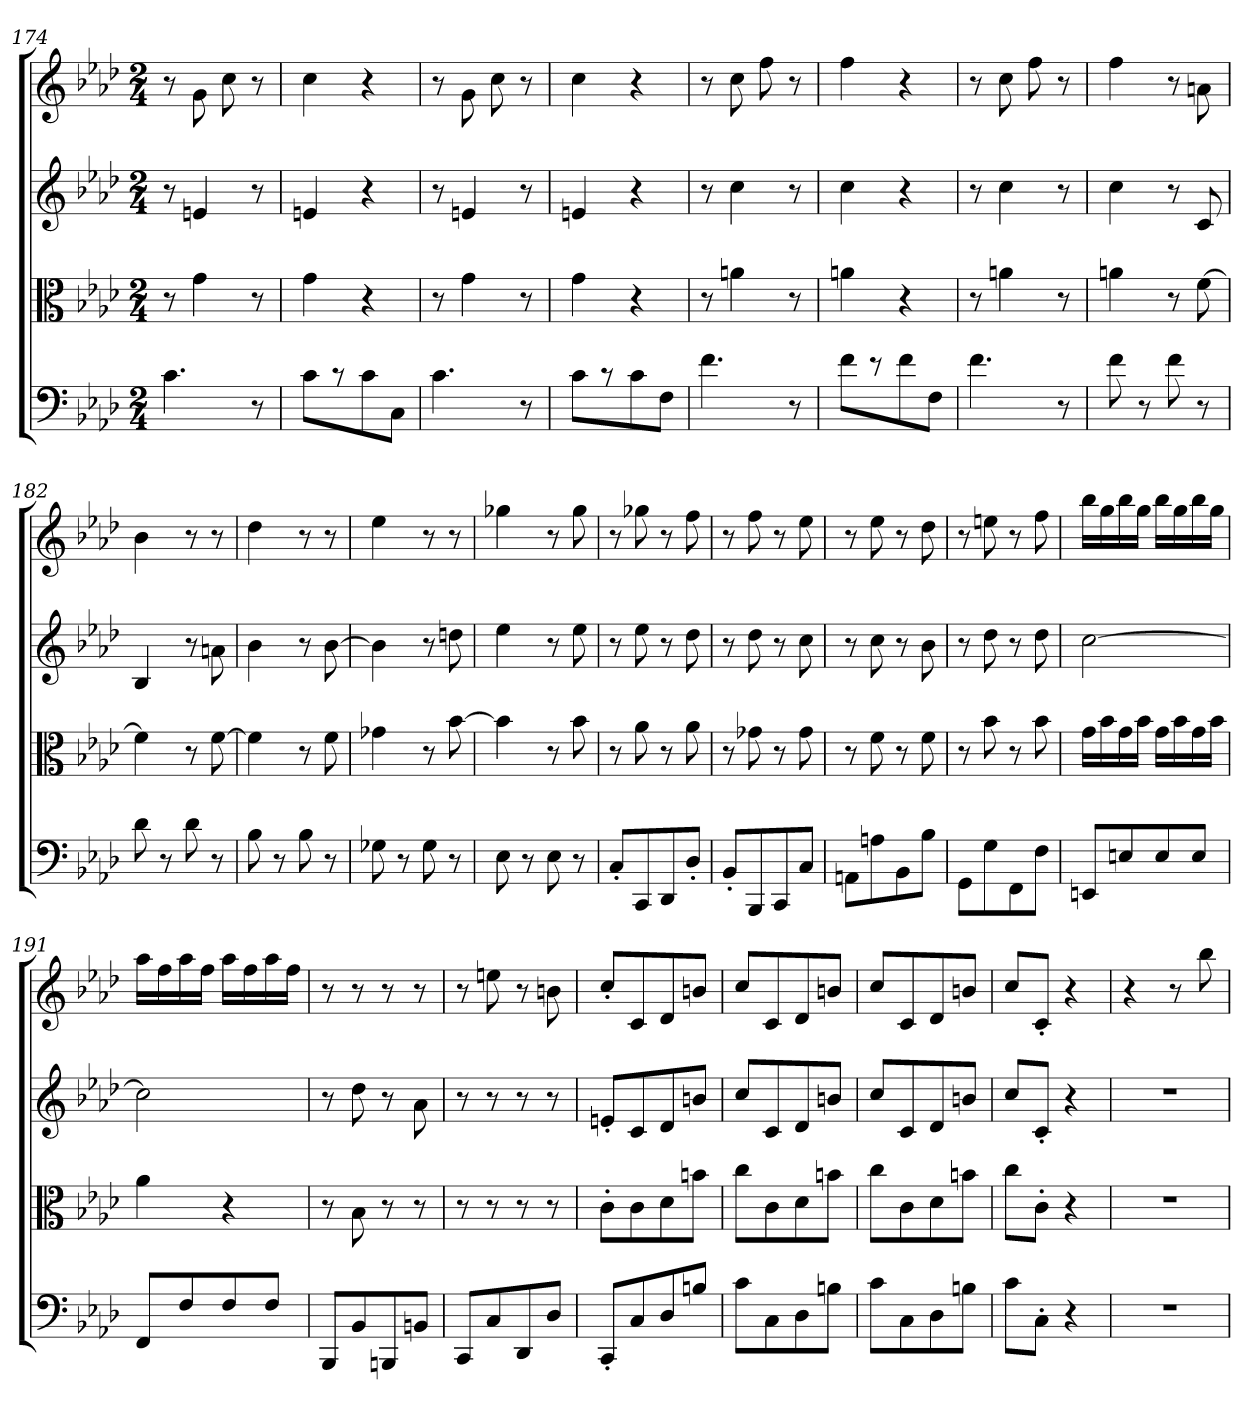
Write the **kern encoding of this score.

**kern	**kern	**kern	**kern
*part4	*part3	*part2	*part1
*staff4	*staff3	*staff2	*staff1
*clefF4	*clefC3	*clefG2	*clefG2
*k[b-e-a-d-]	*k[b-e-a-d-]	*k[b-e-a-d-]	*k[b-e-a-d-]
*f:	*f:	*f:	*f:
*M2/4	*M2/4	*M2/4	*M2/4
=174	=174	=174	=174
4.c\	8r	8r	8r
.	4g\	4en/	8g\
.	.	.	8cc\
8r	8r	8r	8r
=175	=175	=175	=175
8c\L	4g\	4en/	4cc\
8r	.	.	.
8c\	4r	4r	4r
8C\J	.	.	.
=176	=176	=176	=176
4.c\	8r	8r	8r
.	4g\	4en/	8g\
.	.	.	8cc\
8r	8r	8r	8r
=177	=177	=177	=177
8c\L	4g\	4en/	4cc\
8r	.	.	.
8c\	4r	4r	4r
8F\J	.	.	.
=178	=178	=178	=178
4.f\	8r	8r	8r
.	4an\	4cc\	8cc\
.	.	.	8ff\
8r	8r	8r	8r
=179	=179	=179	=179
8f\L	4an\	4cc\	4ff\
8r	.	.	.
8f\	4r	4r	4r
8F\J	.	.	.
=180	=180	=180	=180
4.f\	8r	8r	8r
.	4an\	4cc\	8cc\
.	.	.	8ff\
8r	8r	8r	8r
=181	=181	=181	=181
8f\	4an\	4cc\	4ff\
8r	.	.	.
8f\	8r	8r	8r
8r	[8f\	8c/	8an\
=182	=182	=182	=182
8d-\	4f\]	4B-/	4b-\
8r	.	.	.
8d-\	8r	8r	8r
8r	[8f\	8an\	8r
=183	=183	=183	=183
8B-\	4f\]	4b-\	4dd-\
8r	.	.	.
8B-\	8r	8r	8r
8r	8f\	[8b-\	8r
=184	=184	=184	=184
8G-X\	4g-X\	4b-\]	4ee-\
8r	.	.	.
8G-\	8r	8r	8r
8r	[8b-\	8ddn\	8r
=185	=185	=185	=185
8E-\	4b-\]	4ee-\	4gg-X\
8r	.	.	.
8E-\	8r	8r	8r
8r	8b-\	8ee-\	8gg-\
=186	=186	=186	=186
8C'/L	8r	8r	8r
8CC/	8a-\	8ee-\	8gg-X\
8DD-/	8r	8r	8r
8D-'/J	8a-\	8dd-\	8ff\
=187	=187	=187	=187
8BB-'/L	8r	8r	8r
8BBB-/	8g-X\	8dd-\	8ff\
8CC/	8r	8r	8r
8C/J	8g-\	8cc\	8ee-\
=188	=188	=188	=188
8AAn\L	8r	8r	8r
8An\	8f\	8cc\	8ee-\
8BB-\	8r	8r	8r
8B-\J	8f\	8b-\	8dd-\
=189	=189	=189	=189
8GG\L	8r	8r	8r
8G\	8b-\	8dd-\	8een\
8FF\	8r	8r	8r
8F\J	8b-\	8dd-\	8ff\
=190	=190	=190	=190
8EEn/L	16g\LL	[2cc\	16bb-\LL
.	16b-\	.	16gg\
8En/	16g\	.	16bb-\
.	16b-\JJ	.	16gg\JJ
8E/	16g\LL	.	16bb-\LL
.	16b-\	.	16gg\
8E/J	16g\	.	16bb-\
.	16b-\JJ	.	16gg\JJ
=191	=191	=191	=191
8FF/L	4a-\	2cc\]	16aa-\LL
.	.	.	16ff\
8F/	.	.	16aa-\
.	.	.	16ff\JJ
8F/	4r	.	16aa-\LL
.	.	.	16ff\
8F/J	.	.	16aa-\
.	.	.	16ff\JJ
=192	=192	=192	=192
8BBB-/L	8r	8r	8r
8BB-/	8B-\	8dd-\	8r
8BBBn/	8r	8r	8r
8BBn/J	8r	8a-\	8r
=193	=193	=193	=193
8CC/L	8r	8r	8r
8C/	8r	8r	8een\
8DD-/	8r	8r	8r
8D-/J	8r	8r	8bn\
=194	=194	=194	=194
8CC'/L	8c'\L	8en'/L	8cc'/L
8C/	8c\	8c/	8c/
8D-/	8d-\	8d-/	8d-/
8Bn/J	8bn\J	8bn/J	8bn/J
=195	=195	=195	=195
8c\L	8cc\L	8cc/L	8cc/L
8C\	8c\	8c/	8c/
8D-\	8d-\	8d-/	8d-/
8Bn\J	8bn\J	8bn/J	8bn/J
=196	=196	=196	=196
8c\L	8cc\L	8cc/L	8cc/L
8C\	8c\	8c/	8c/
8D-\	8d-\	8d-/	8d-/
8Bn\J	8bn\J	8bn/J	8bn/J
=197	=197	=197	=197
8c\L	8cc\L	8cc/L	8cc/L
8C'\J	8c'\J	8c'/J	8c'/J
4r	4r	4r	4r
=198	=198	=198	=198
2r	2r	2r	4r
.	.	.	8r
.	.	.	8bb-\
=	=	=	=
*-	*-	*-	*-
